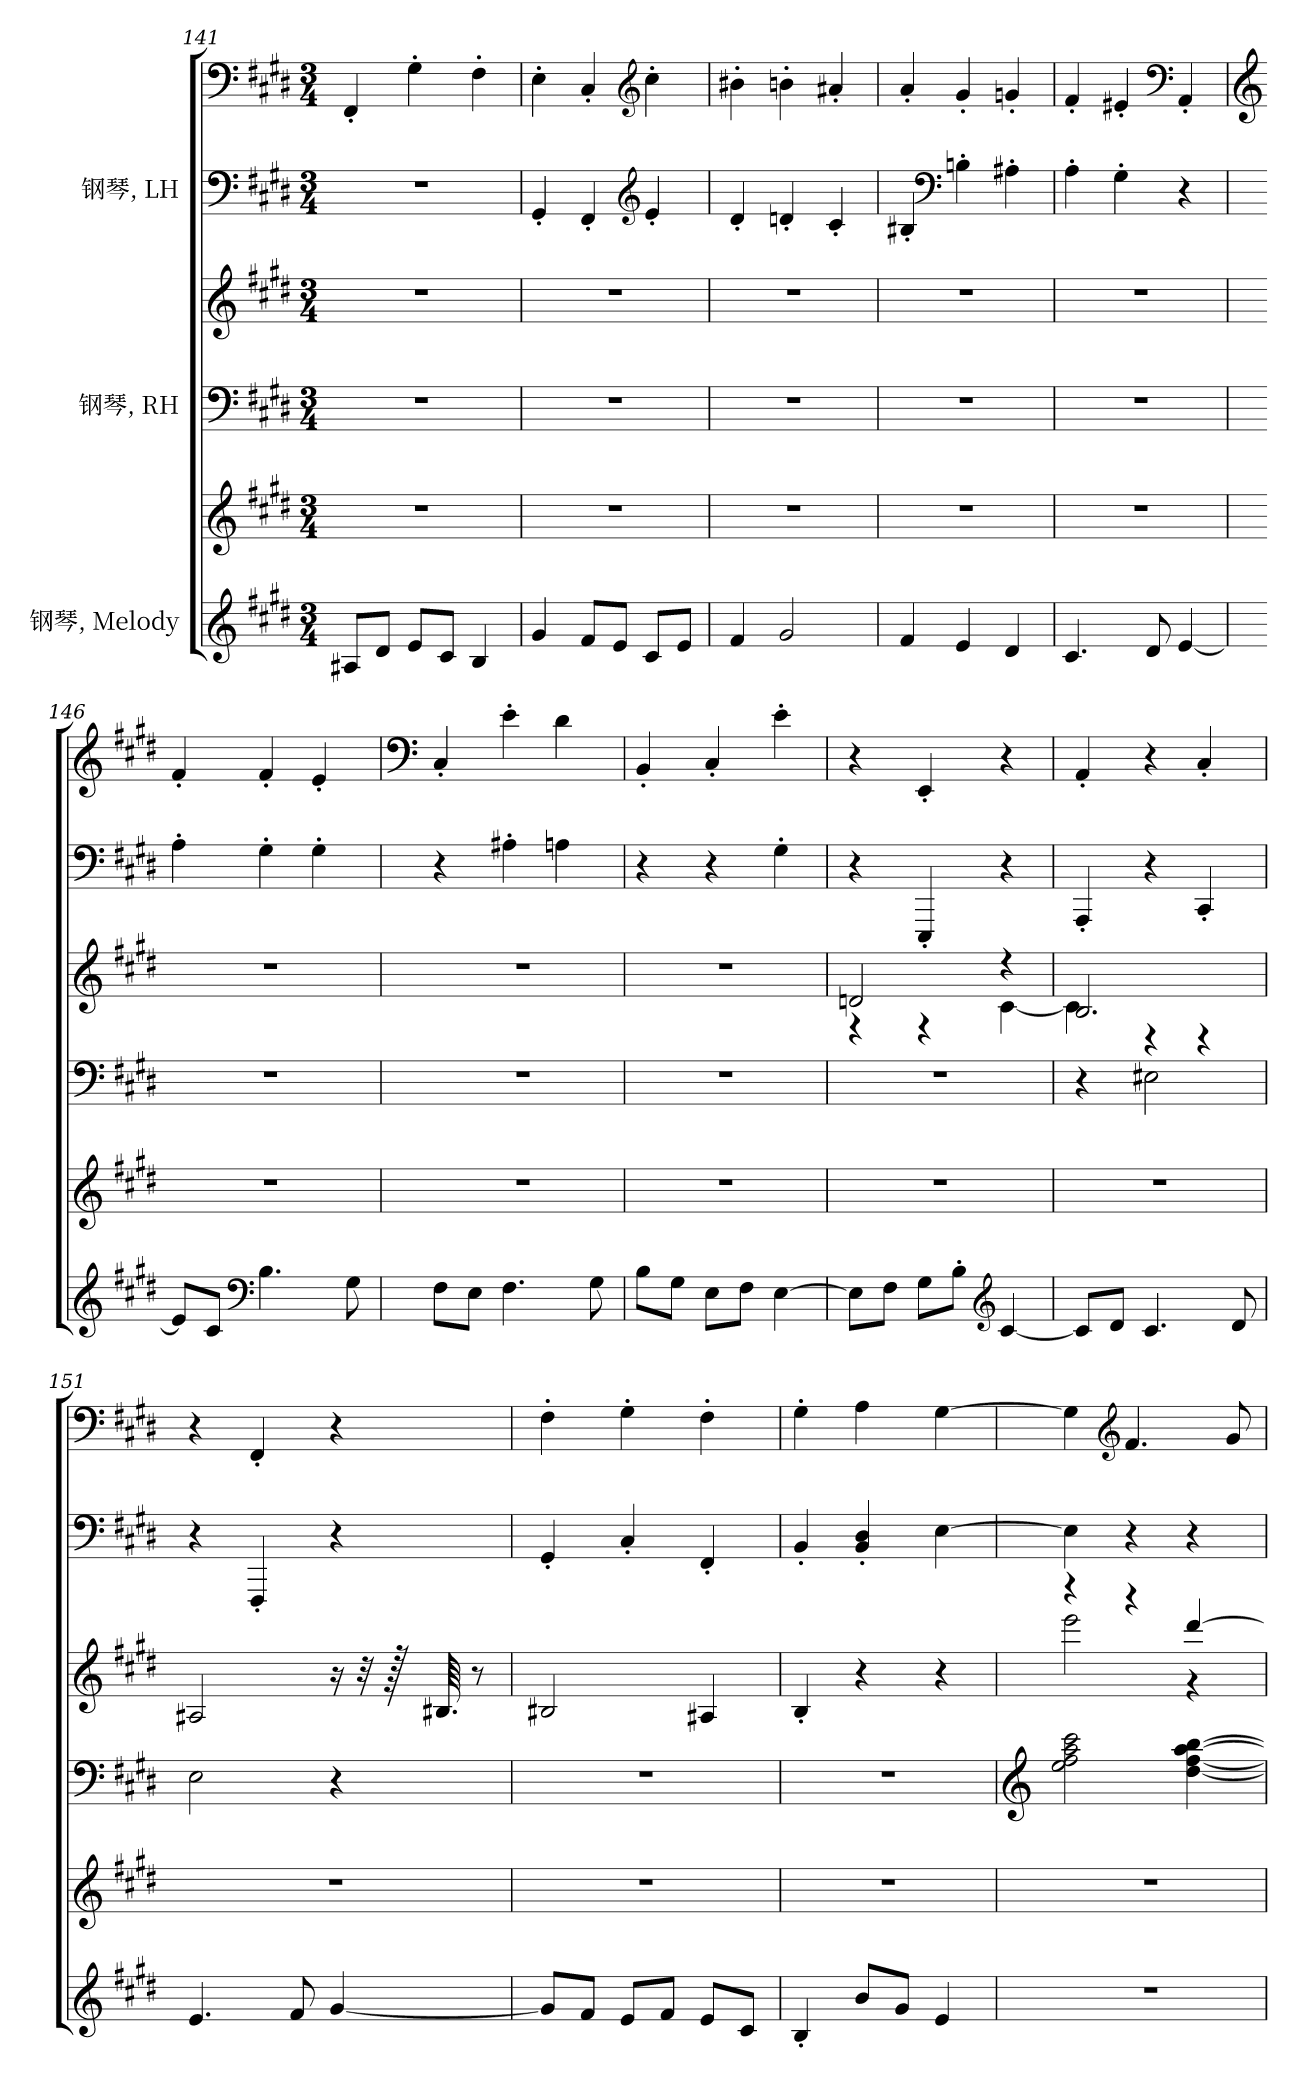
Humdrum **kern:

**kern	**kern	**kern	**kern	**kern	**kern
*part3	*part3	*part2	*part2	*part1	*part1
*staff6	*staff5	*staff4	*staff3	*staff2	*staff1
*I"钢琴, Melody	*	*I"钢琴, RH	*	*I"钢琴, LH	*
*clefG2	*clefG2	*clefF4	*clefG2	*clefF4	*clefF4
*k[f#c#g#d#]	*k[f#c#g#d#]	*k[f#c#g#d#]	*k[f#c#g#d#]	*k[f#c#g#d#]	*k[f#c#g#d#]
*M3/4	*M3/4	*M3/4	*M3/4	*M3/4	*M3/4
=141	=141	=141	=141	=141	=141
8A#X/L	2.r	2.r	2.r	2.r	4FF#'/
8d#/J	.	.	.	.	.
8e/L	.	.	.	.	4G#'\
8c#/J	.	.	.	.	.
4B/	.	.	.	.	4F#'\
=142	=142	=142	=142	=142	=142
4g#/	2.r	2.r	2.r	4GG#'/	4E'\
8f#/L	.	.	.	4FF#'/	4C#'/
8e/J	.	.	.	.	.
*	*	*	*	*clefG2	*clefG2
8c#/L	.	.	.	4e'/	4cc#'\
8e/J	.	.	.	.	.
!!LO:PB:g=z
=143	=143	=143	=143	=143	=143
4f#/	2.r	2.r	2.r	4d#'/	4b#X'\
2g#/	.	.	.	4dn'/	4bn'\
.	.	.	.	4c#'/	4a#X'/
=144	=144	=144	=144	=144	=144
4f#/	2.r	2.r	2.r	4B#X'/	4a'/
*	*	*	*	*clefF4	*
4e/	.	.	.	4Bn'\	4g#'/
4d#/	.	.	.	4A#X'\	4gn'/
=145	=145	=145	=145	=145	=145
4.c#/	2.r	2.r	2.r	4A'\	4f#'/
.	.	.	.	4G#'\	4e#X'/
8d#/	.	.	.	.	.
*	*	*	*	*	*clefF4
[4e/	.	.	.	4r	4AA'/
=146	=146	=146	=146	=146	=146
*	*	*	*	*	*clefG2
8e/L]	2.r	2.r	2.r	4A'\	4f#'/
8c#/J	.	.	.	.	.
*clefF4	*	*	*	*	*
4.B\	.	.	.	4G#'\	4f#'/
.	.	.	.	4G#'\	4e'/
8G#\	.	.	.	.	.
=147	=147	=147	=147	=147	=147
*	*	*	*	*	*clefF4
8F#\L	2.r	2.r	2.r	4r	4C#'/
8E\J	.	.	.	.	.
4.F#\	.	.	.	4A#X'\	4e'\
.	.	.	.	4An\	4d#\
8G#\	.	.	.	.	.
!!LO:LB:g=z
=148	=148	=148	=148	=148	=148
8B\L	2.r	2.r	2.r	4r	4BB'/
8G#\J	.	.	.	.	.
8E\L	.	.	.	4r	4C#'/
8F#\J	.	.	.	.	.
[4E\	.	.	.	4G#'\	4e'\
=149	=149	=149	=149	=149	=149
*	*	*	*^	*	*
8E\L]	2.r	2.r	2dn/	4r	4r	4r
8F#\J	.	.	.	.	.	.
8G#\L	.	.	.	4r	4EEE'/	4EE'/
8B'\J	.	.	.	.	.	.
*clefG2	*	*	*	*	*	*
[4c#/	.	.	4r	[4c#\	4r	4r
=150	=150	=150	=150	=150	=150	=150
8c#/L]	2.r	4r	2.B/	4c#\]	4AAA'/	4AA'/
8d#/J	.	.	.	.	.	.
4.c#/	.	2E#X\	.	4r	4r	4r
.	.	.	.	4r	4CC#'/	4C#'/
8d#/	.	.	.	.	.	.
*	*	*	*v	*v	*	*
=151	=151	=151	=151	=151	=151
4.e/	2.r	2E\	2A#X/	4r	4r
.	.	.	.	4FFF#'/	4FF#'/
8f#/	.	.	.	.	.
[4g#/	.	4r	16r	4r	4r
.	.	.	32r	.	.
.	.	.	128r	.	.
.	.	.	64.B#X/	.	.
.	.	.	8r	.	.
=152	=152	=152	=152	=152	=152
8g#/L]	2.r	2.r	2B#X/	4GG#'/	4F#'\
8f#/J	.	.	.	.	.
8e/L	.	.	.	4C#'/	4G#'\
8f#/J	.	.	.	.	.
8e/L	.	.	4A#X/	4FF#'/	4F#'\
8c#/J	.	.	.	.	.
!!LO:PB:g=z
=153	=153	=153	=153	=153	=153
4B'/	2.r	2.r	4B'/	4BB'/	4G#'\
8b/L	.	.	4r	4BB/' 4D#/'	4A\
8g#/J	.	.	.	.	.
4e/	.	.	4r	[4E\	[4G#\
=154	=154	=154	=154	=154	=154
*	*	*clefG2	*	*	*
*	*	*	*^	*	*
2.r	2.r	2ee\ 2ff#\ 2aa\ 2ccc#\	4r	2eee\	4E\]	4G#\]
*	*	*	*	*	*	*clefG2
.	.	.	4r	.	4r	4.f#/
.	.	[4dd#\ [4ff#\ [4aa\ [4bb\	[4ddd#/	4r	4r	.
.	.	.	.	.	.	8g#/
*	*	*	*v	*v	*	*
=	=	=	=	=	=
*-	*-	*-	*-	*-	*-
